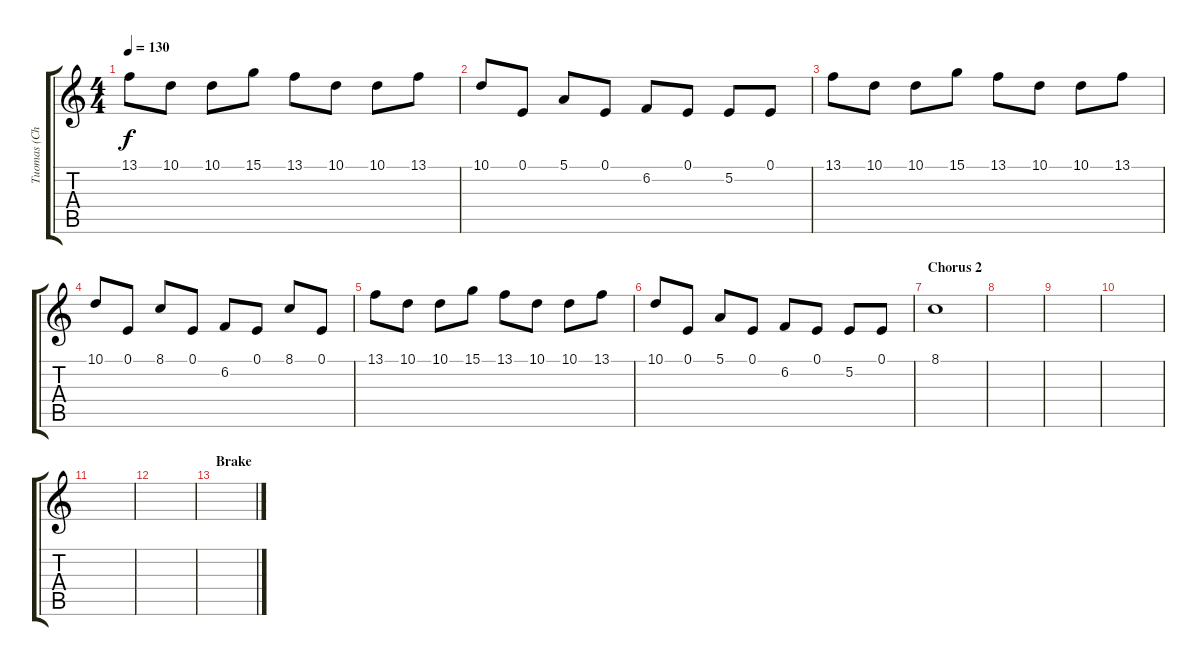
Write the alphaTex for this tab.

\track ("Tuomas (Chords)" "Tuomas (Ch") {instrument harpsichord}
\staff {score tabs}
\tuning (E4 B3 G3 D3 A2 E2) {hide}
\ts (4 4)
\tempo 130
\clef g2
\ks c
13.1.8{dy f} 10.1.8 10.1.8 15.1.8 13.1.8 10.1.8 10.1.8 13.1.8 |
10.1.8 0.1.8 5.1.8 0.1.8 6.2.8 0.1.8 5.2.8 0.1.8 |
13.1.8 10.1.8 10.1.8 15.1.8 13.1.8 10.1.8 10.1.8 13.1.8 |
10.1.8 0.1.8 8.1.8 0.1.8 6.2.8 0.1.8 8.1.8 0.1.8 |
13.1.8 10.1.8 10.1.8 15.1.8 13.1.8 10.1.8 10.1.8 13.1.8 |
10.1.8 0.1.8 5.1.8 0.1.8 6.2.8 0.1.8 5.2.8 0.1.8 |
\section ("" "Chorus 2")
8.1.1 |
|
|
|
|
|
\section ("" "Brake")
